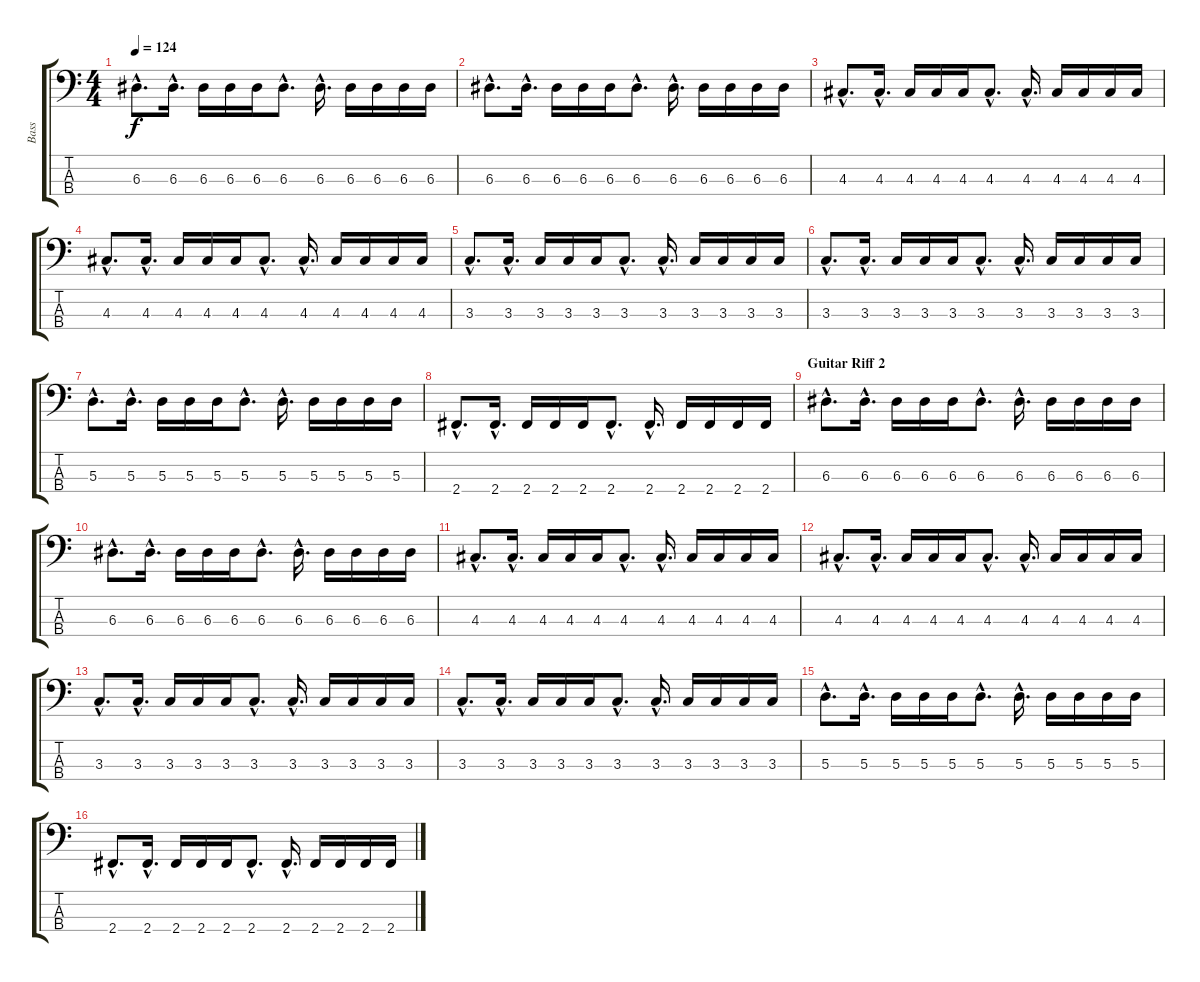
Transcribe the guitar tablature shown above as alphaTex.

\track ("Bass" "Bass") {instrument electricbassfinger}
\staff {score tabs}
\tuning (G2 D2 A1 E1) {hide}
\ts (4 4)
\tempo 124
\clef f4
\ks c
6.3{hac}.8{d dy f} 6.3{hac}.16{d} 6.3.16 6.3.16 6.3.16 6.3{hac}.8{d} 6.3{hac}.16{d} 6.3.16 6.3.16 6.3.16 6.3.16 |
6.3{hac}.8{d} 6.3{hac}.16{d} 6.3.16 6.3.16 6.3.16 6.3{hac}.8{d} 6.3{hac}.16{d} 6.3.16 6.3.16 6.3.16 6.3.16 |
4.3{hac}.8{d} 4.3{hac}.16{d} 4.3.16 4.3.16 4.3.16 4.3{hac}.8{d} 4.3{hac}.16{d} 4.3.16 4.3.16 4.3.16 4.3.16 |
4.3{hac}.8{d} 4.3{hac}.16{d} 4.3.16 4.3.16 4.3.16 4.3{hac}.8{d} 4.3{hac}.16{d} 4.3.16 4.3.16 4.3.16 4.3.16 |
3.3{hac}.8{d} 3.3{hac}.16{d} 3.3.16 3.3.16 3.3.16 3.3{hac}.8{d} 3.3{hac}.16{d} 3.3.16 3.3.16 3.3.16 3.3.16 |
3.3{hac}.8{d} 3.3{hac}.16{d} 3.3.16 3.3.16 3.3.16 3.3{hac}.8{d} 3.3{hac}.16{d} 3.3.16 3.3.16 3.3.16 3.3.16 |
5.3{hac}.8{d} 5.3{hac}.16{d} 5.3.16 5.3.16 5.3.16 5.3{hac}.8{d} 5.3{hac}.16{d} 5.3.16 5.3.16 5.3.16 5.3.16 |
2.4{hac}.8{d} 2.4{hac}.16{d} 2.4.16 2.4.16 2.4.16 2.4{hac}.8{d} 2.4{hac}.16{d} 2.4.16 2.4.16 2.4.16 2.4.16 |
\section ("" "Guitar Riff 2")
6.3{hac}.8{d} 6.3{hac}.16{d} 6.3.16 6.3.16 6.3.16 6.3{hac}.8{d} 6.3{hac}.16{d} 6.3.16 6.3.16 6.3.16 6.3.16 |
6.3{hac}.8{d} 6.3{hac}.16{d} 6.3.16 6.3.16 6.3.16 6.3{hac}.8{d} 6.3{hac}.16{d} 6.3.16 6.3.16 6.3.16 6.3.16 |
4.3{hac}.8{d} 4.3{hac}.16{d} 4.3.16 4.3.16 4.3.16 4.3{hac}.8{d} 4.3{hac}.16{d} 4.3.16 4.3.16 4.3.16 4.3.16 |
4.3{hac}.8{d} 4.3{hac}.16{d} 4.3.16 4.3.16 4.3.16 4.3{hac}.8{d} 4.3{hac}.16{d} 4.3.16 4.3.16 4.3.16 4.3.16 |
3.3{hac}.8{d} 3.3{hac}.16{d} 3.3.16 3.3.16 3.3.16 3.3{hac}.8{d} 3.3{hac}.16{d} 3.3.16 3.3.16 3.3.16 3.3.16 |
3.3{hac}.8{d} 3.3{hac}.16{d} 3.3.16 3.3.16 3.3.16 3.3{hac}.8{d} 3.3{hac}.16{d} 3.3.16 3.3.16 3.3.16 3.3.16 |
5.3{hac}.8{d} 5.3{hac}.16{d} 5.3.16 5.3.16 5.3.16 5.3{hac}.8{d} 5.3{hac}.16{d} 5.3.16 5.3.16 5.3.16 5.3.16 |
2.4{hac}.8{d} 2.4{hac}.16{d} 2.4.16 2.4.16 2.4.16 2.4{hac}.8{d} 2.4{hac}.16{d} 2.4.16 2.4.16 2.4.16 2.4.16
